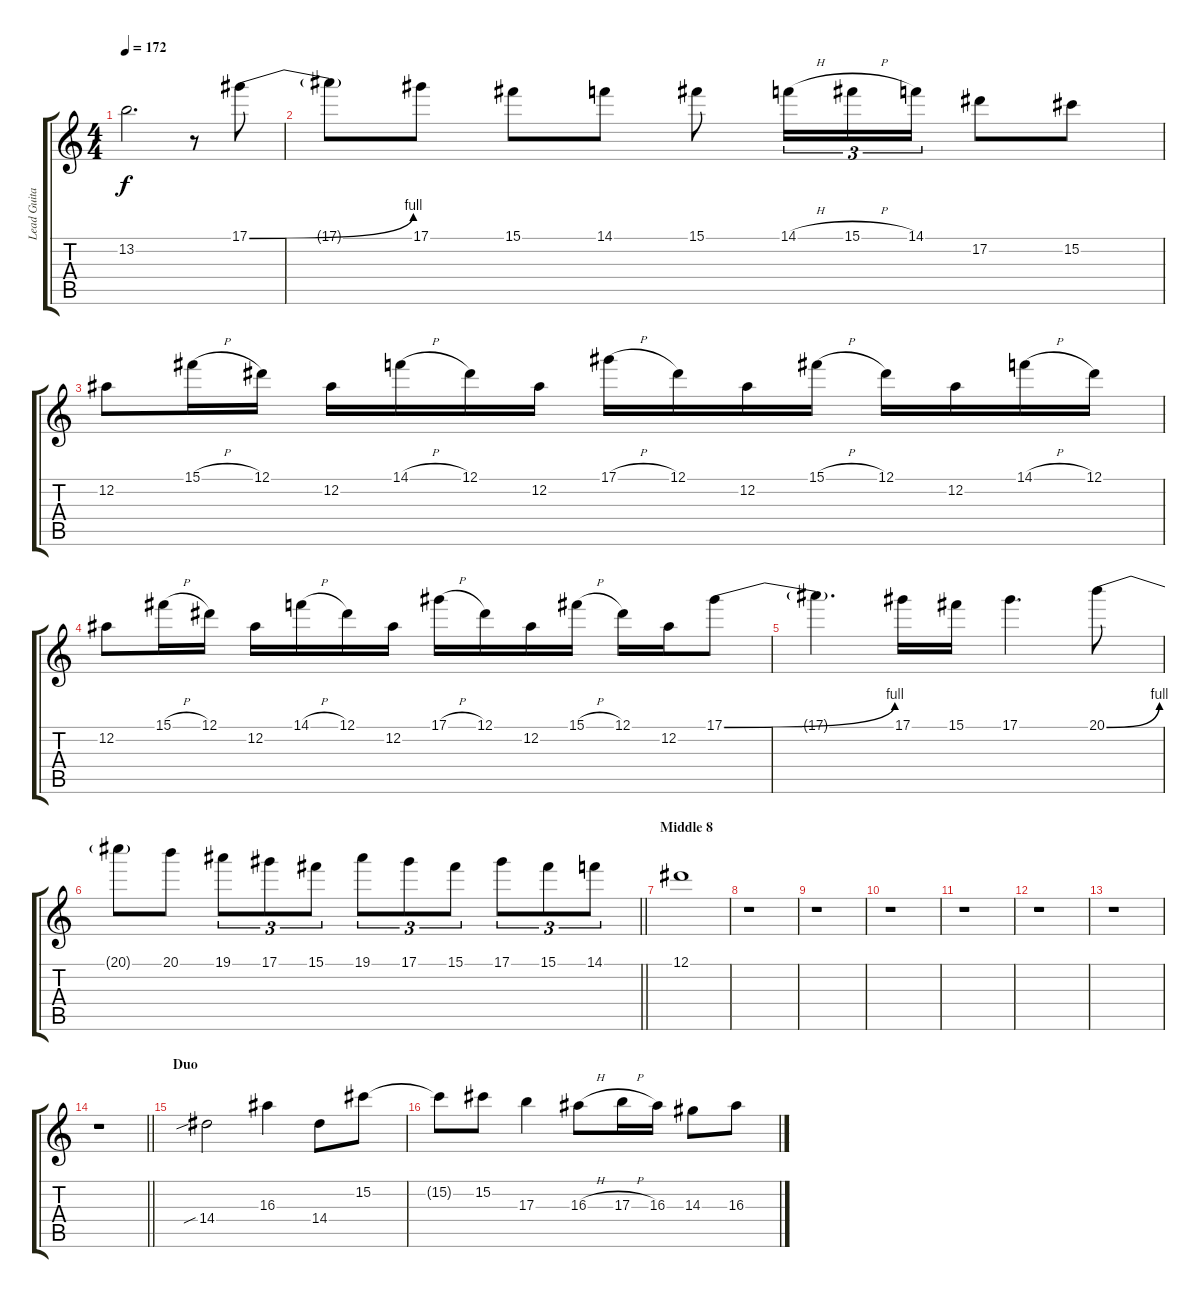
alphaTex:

\track ("Lead Guitar 2: Pata" "Lead Guita") {instrument distortionguitar}
\staff {score tabs}
\tuning (Eb4 Bb3 Gb3 Db3 Ab2 Eb2) {hide}
\ts (4 4)
\tempo 172
\clef g2
\ks c
13.2.2{d dy f} r.8 17.1{be (bend 0 0 60 4)}.8 |
17.1{t}.8 17.1.8 15.1.8 14.1.8 15.1.8 14.1{h}.16{tu (3 2)} 15.1{h}.16{tu (3 2)} 14.1.16{tu (3 2)} 17.2.8 15.2.8 |
12.2.8 15.1{h}.16 12.1.16 12.2.16 14.1{h}.16 12.1.16 12.2.16 17.1{h}.16 12.1.16 12.2.16 15.1{h}.16 12.1.16 12.2.16 14.1{h}.16 12.1.16 |
12.2.8 15.1{h}.16 12.1.16 12.2.16 14.1{h}.16 12.1.16 12.2.16 17.1{h}.16 12.1.16 12.2.16 15.1{h}.16 12.1.16 12.2.16 17.1{be (bend 0 0 60 4)}.8 |
17.1{t}.4{d} 17.1.16 15.1.16 17.1.4{d} 20.1{be (bend 0 0 60 4)}.8 |
\barLineRight lightlight
20.1{t}.8 20.1.8 19.1.8{tu (3 2)} 17.1.8{tu (3 2)} 15.1.8{tu (3 2)} 19.1.8{tu (3 2)} 17.1.8{tu (3 2)} 15.1.8{tu (3 2)} 17.1.8{tu (3 2)} 15.1.8{tu (3 2)} 14.1.8{tu (3 2)} |
\section ("" "Middle 8")
12.1.1{volume 0} |
r.1 |
r.1 |
r.1 |
r.1 |
r.1 |
r.1 |
\barLineRight lightlight
r.1 |
\section ("" "Duo")
14.4{sib}.2{volume 11} 16.3.4 14.4.8 15.2.8 |
15.2{t}.8 15.2.8 17.3.4 16.3{h}.8 17.3{h}.16 16.3.16 14.3.8 16.3.8
